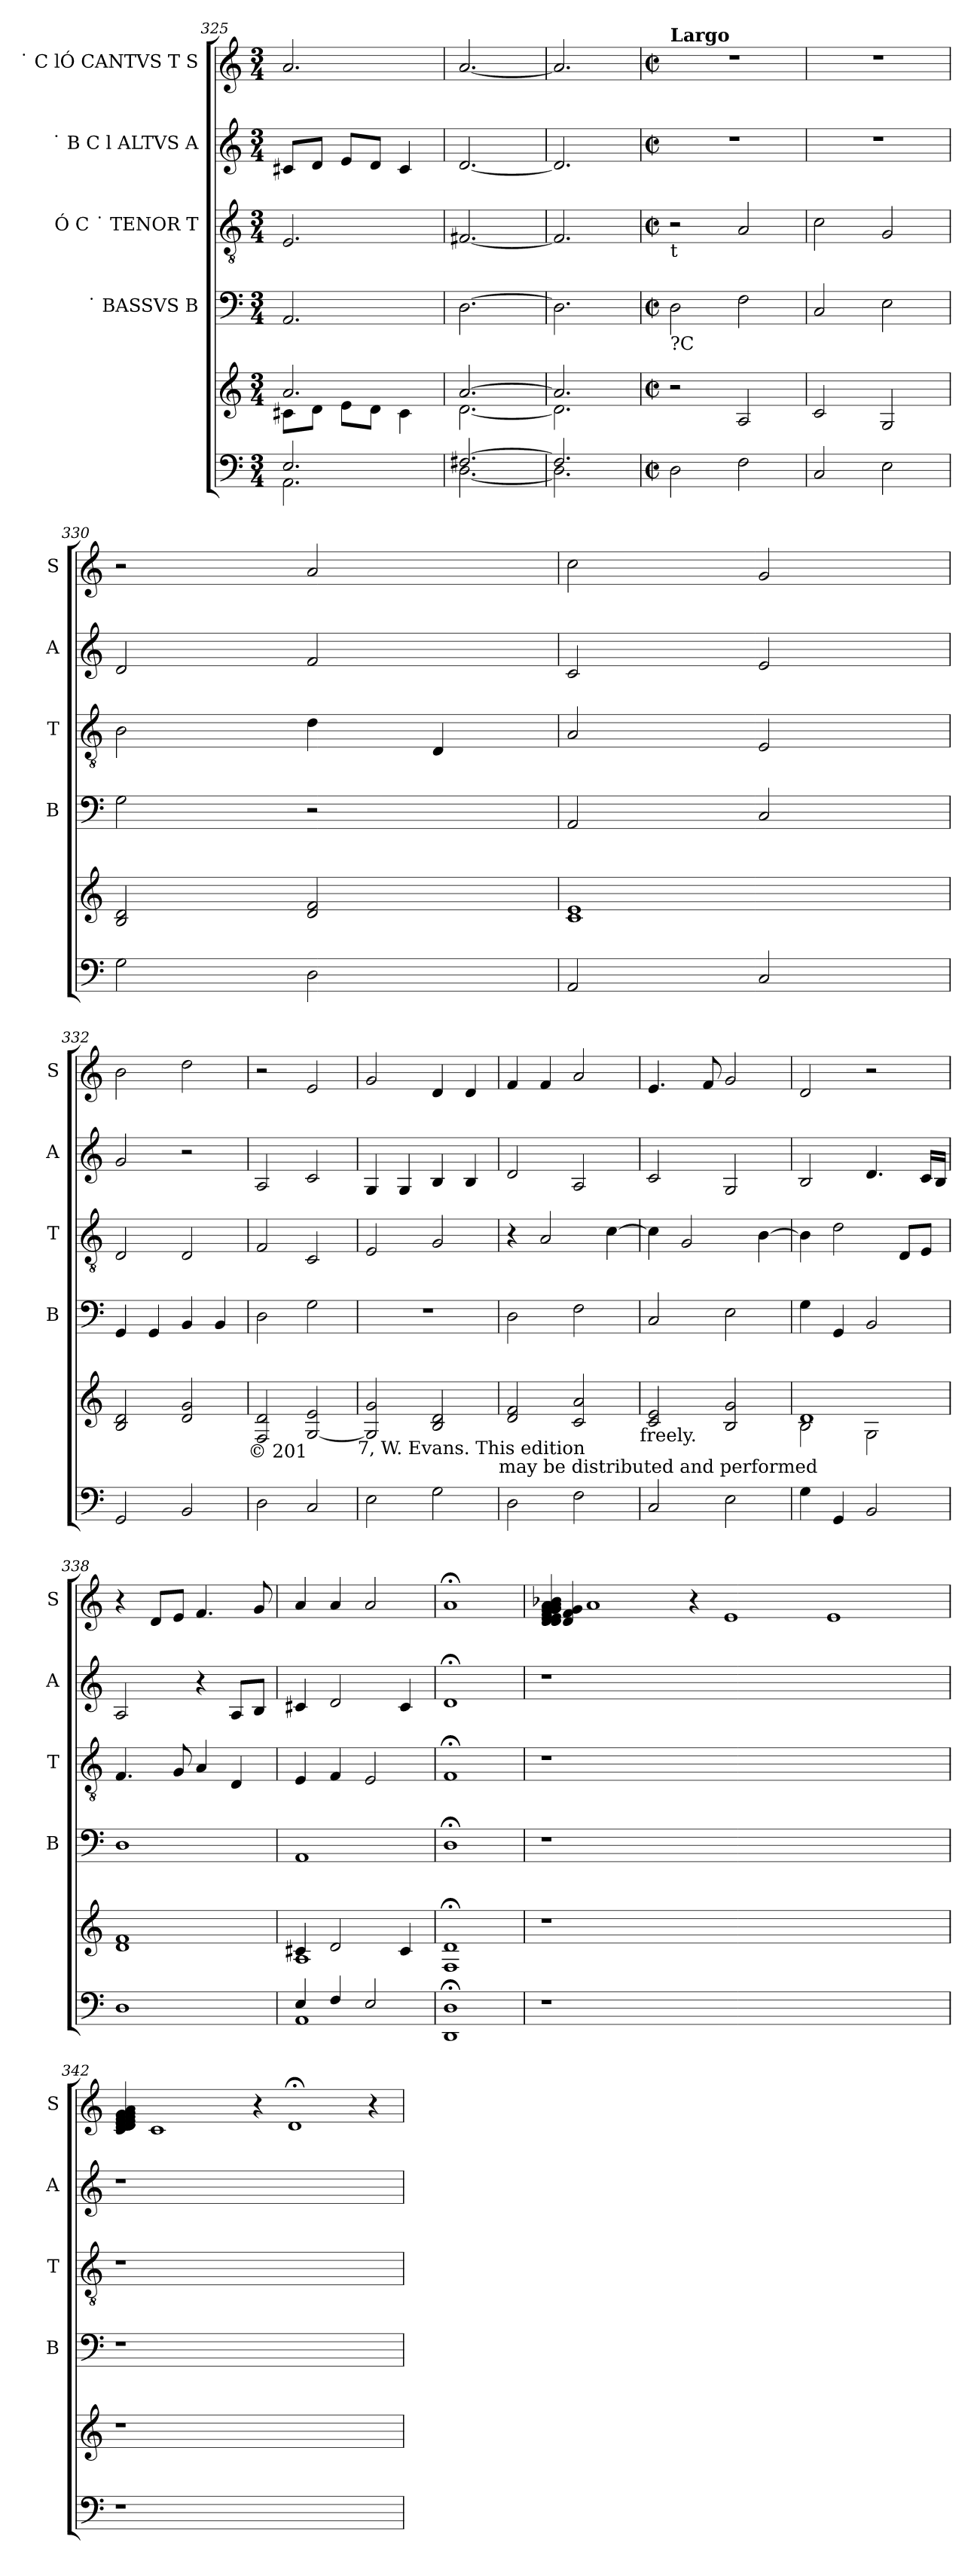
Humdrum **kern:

**kern	**kern	**kern	**kern	**kern	**kern
*part6	*part5	*part4	*part3	*part2	*part1
*staff6	*staff5	*staff4	*staff3	*staff2	*staff1
*	*	*I"˙ BASSVS B	*I"Ó C ˙ TENOR T	*I"˙ B C l ALTVS A	*I"˙ C lÓ CANTVS T S
*	*	*I'B	*I'T	*I'A	*I'S
*clefF4	*clefG2	*clefF4	*clefGv2	*clefG2	*clefG2
*k[]	*k[]	*k[]	*k[]	*k[]	*k[]
*C:	*C:	*C:	*C:	*C:	*C:
*M3/4	*M3/4	*M3/4	*M3/4	*M3/4	*M3/4
=325	=325	=325	=325	=325	=325
*^	*^	*	*	*	*
2.E/	2.AA\	2.a/	8c#X\L	2.AA/	2.E/	8c#X/L	2.a/
.	.	.	8d\J	.	.	8d/J	.
.	.	.	8e\L	.	.	8e/L	.
.	.	.	8d\J	.	.	8d/J	.
.	.	.	4c#\	.	.	4c#/	.
=326	=326	=326	=326	=326	=326	=326	=326
[>2.F#X/	[<2.D\	[>2.a/	[<2.d\	[>2.D\	[<2.F#X/	[<2.d/	[<2.a/
=327	=327	=327	=327	=327	=327	=327	=327
2.F#/]	2.D\]	2.a/]	2.d\]	2.D\]	2.F#/]	2.d/]	2.a/]
*v	*v	*	*	*	*	*	*
*	*v	*v	*	*	*	*
!!LO:PB:g=z
=328!	=328!	=328!	=328!	=328!	=328!
*M2/2	*M2/2	*M2/2	*M2/2	*M2/2	*M2/2
*met(c|)	*met(c|)	*met(c|)	*met(c|)	*met(c|)	*met(c|)
*	*	*	*	*	*MM72
*^	*^	*	*	*	*
!	!	!	!	!	!	!	!LO:TX:a:B:t=Largo
!	!	!	!	!	!LO:TX:b:t=t	!	!
!	!	!	!	!LO:TX:b:t=?C	!	!	!
*v	*v	*	*	*	*	*	*
*	*v	*v	*	*	*	*
2D\	2r	2D\	2r	1r	1r
2F\	2A/	2F\	2A/	.	.
=329	=329	=329	=329	=329	=329
2C/	2c/	2C/	2c\	1r	1r
2E\	2G/	2E\	2G/	.	.
=330	=330	=330	=330	=330	=330
2G\	2B/ 2d/	2G\	2B\	2d/	2r
2D\	2d/ 2f/	2r	4d\	2f/	2a/
.	.	.	4D/	.	.
=331	=331	=331	=331	=331	=331
2AA/	1c 1e	2AA/	2A/	2c/	2cc\
2C/	.	2C/	2E/	2e/	2g/
!!LO:LB:g=z
=332	=332	=332	=332	=332	=332
2GG/	2B/ 2d/	4GG/	2D/	2g/	2b\
.	.	4GG/	.	.	.
2BB/	2d/ 2g/	4BB/	2D/	2r	2dd\
.	.	4BB/	.	.	.
!	!LO:TX:b:t=© 201	!	!	!	!
=333	=333	=333	=333	=333	=333
2D\	2F/ 2d/	2D\	2F/	2A/	2r
2C/	[<2G/ 2e/	2G\	2C/	2c/	2e/
!	!LO:TX:b:t=7, W. Evans. This edition	!	!	!	!
=334	=334	=334	=334	=334	=334
2E\	2G/] 2g/	1r	2E/	4G/	2g/
.	.	.	.	4G/	.
2G\	2B/ 2d/	.	2G/	4B/	4d/
.	.	.	.	4B/	4d/
!	!LO:TX:b:t=may be distributed and performed	!	!	!	!
=335	=335	=335	=335	=335	=335
2D\	2d/ 2f/	2D\	4r	2d/	4f/
.	.	.	2A/	.	4f/
2F\	2c/ 2a/	2F\	.	2A/	2a/
.	.	.	[>4c\	.	.
!	!LO:TX:b:t=freely.	!	!	!	!
!!LO:PB:g=z
=336	=336	=336	=336	=336	=336
2C/	2c/ 2e/	2C/	4c\]	2c/	4.e/
.	.	.	2G/	.	.
.	.	.	.	.	8f/
2E\	2B/ 2g/	2E\	.	2G/	2g/
.	.	.	[>4B\	.	.
=337	=337	=337	=337	=337	=337
*	*^	*	*	*	*
4G\	1d	2B\	4G\	4B\]	2B/	2d/
4GG/	.	.	4GG/	2d\	.	.
2BB/	.	2G\	2BB/	.	4.d/	2r
.	.	.	.	8D/L	.	.
.	.	.	.	8E/J	16c/LL	.
.	.	.	.	.	16B/JJ	.
*	*v	*v	*	*	*	*
=338	=338	=338	=338	=338	=338
1D	1d 1f	1D	4.F/	2A/	4r
.	.	.	.	.	8d/L
.	.	.	8G/	.	8e/J
.	.	.	4A/	4r	4.f/
.	.	.	4D/	8A/L	.
.	.	.	.	8B/J	8g/
=339	=339	=339	=339	=339	=339
*^	*^	*	*	*	*
4E/	1AA	4c#X/	1A	1AA	4E/	4c#X/	4a/
4F/	.	2d/	.	.	4F/	2d/	4a/
2E/	.	.	.	.	2E/	.	2a/
.	.	4c#/	.	.	.	4c#/	.
*v	*v	*	*	*	*	*	*
*	*v	*v	*	*	*	*
=340	=340	=340	=340	=340	=340
1DD; 1D;	1F; 1d;	1D;<	1F;	1d;	1a;
!!LO:LB:g=z
=341	=341	=341	=341	=341	=341
*	*	*	*	*	*^
1r	1r	1r	1r	1r	4d/ 4d/ 4e/ 4e/ 4f/ 4g/ 4g/ 4g/ 4a/ 4a/ 4a/ 4b-X/	4d/ 4f/ 4g/
.	.	.	.	.	1a	1ryy
0ryy	0ryy	0ryy	0ryy	0ryy	.	.
.	.	.	.	.	4r	1ryy
.	.	.	.	.	1e	.
.	.	.	.	.	.	1ryy
.	.	.	.	.	1e	.
2ryy	2ryy	2ryy	2ryy	2ryy	.	.
.	.	.	.	.	.	4ryy
*	*	*	*	*	*v	*v
!!LO:LB:g=z
=342	=342	=342	=342	=342	=342
1r	1r	1r	1r	1r	4c/ 4d/ 4d/ 4d/ 4e/ 4e/ 4e/ 4f/ 4f/ 4g/ 4g/ 4a/
.	.	.	.	.	1c
1..ryy	1..ryy	1..ryy	1..ryy	1..ryy	.
.	.	.	.	.	4r
.	.	.	.	.	1d;
.	.	.	.	.	4r
=	=	=	=	=	=
*-	*-	*-	*-	*-	*-
